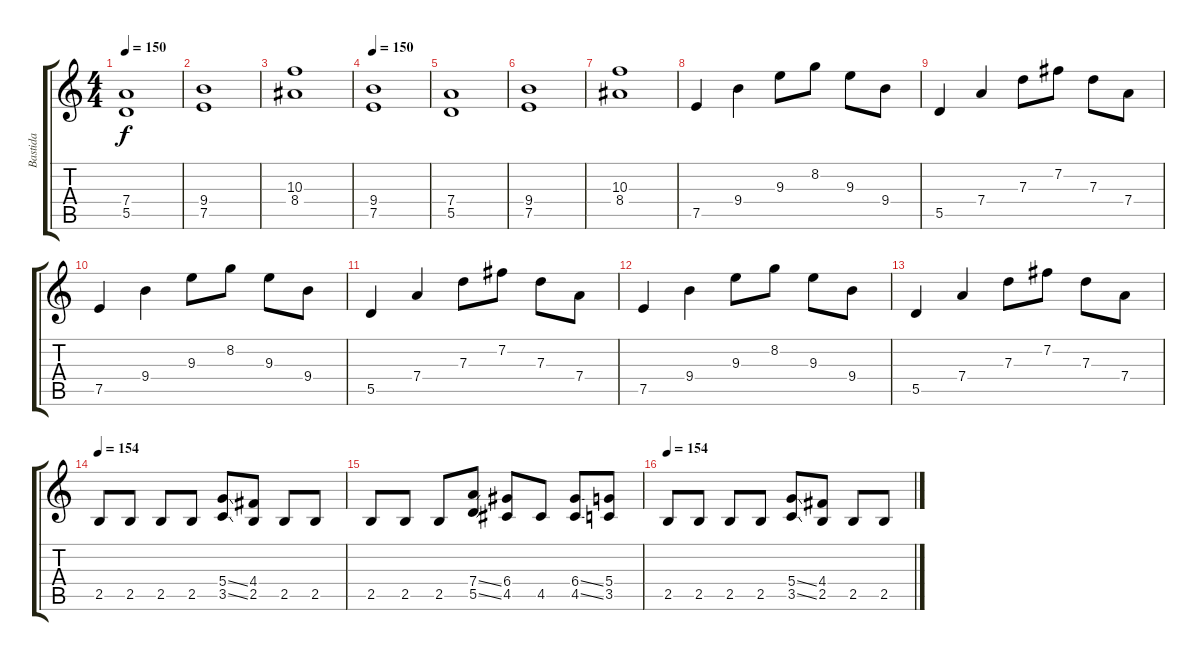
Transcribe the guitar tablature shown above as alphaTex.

\track ("Bastida" "Bastida") {instrument overdrivenguitar}
\staff {score tabs}
\tuning (E4 B3 G3 D3 A2 E2) {hide}
\ts (4 4)
\tempo 150
\clef g2
\ks c
(7.4 5.5).1{dy f} |
(9.4 7.5).1 |
(10.3 8.4).1 |
\tempo 150
(9.4 7.5).1 |
(7.4 5.5).1 |
(9.4 7.5).1 |
(10.3 8.4).1 |
7.5.4{volume 8 instrument electricguitarjazz} 9.4.4 9.3.8 8.2.8 9.3.8 9.4.8 |
5.5.4 7.4.4 7.3.8 7.2.8 7.3.8 7.4.8 |
7.5.4 9.4.4 9.3.8 8.2.8 9.3.8 9.4.8 |
5.5.4 7.4.4 7.3.8 7.2.8 7.3.8 7.4.8 |
7.5.4 9.4.4 9.3.8 8.2.8 9.3.8 9.4.8 |
5.5.4 7.4.4 7.3.8 7.2.8 7.3.8 7.4.8 |
\tempo 154
2.5.8{volume 12 instrument overdrivenguitar} 2.5.8 2.5.8 2.5.8 (5.4{ss} 3.5{ss}).8 (4.4 2.5).8 2.5.8 2.5.8 |
2.5.8 2.5.8 2.5.8 (7.4{ss} 5.5{ss}).8 (6.4 4.5).8 4.5.8 (6.4{ss} 4.5{ss}).8 (5.4 3.5).8 |
\tempo 154
2.5.8{volume 12 instrument overdrivenguitar} 2.5.8 2.5.8 2.5.8 (5.4{ss} 3.5{ss}).8 (4.4 2.5).8 2.5.8 2.5.8
